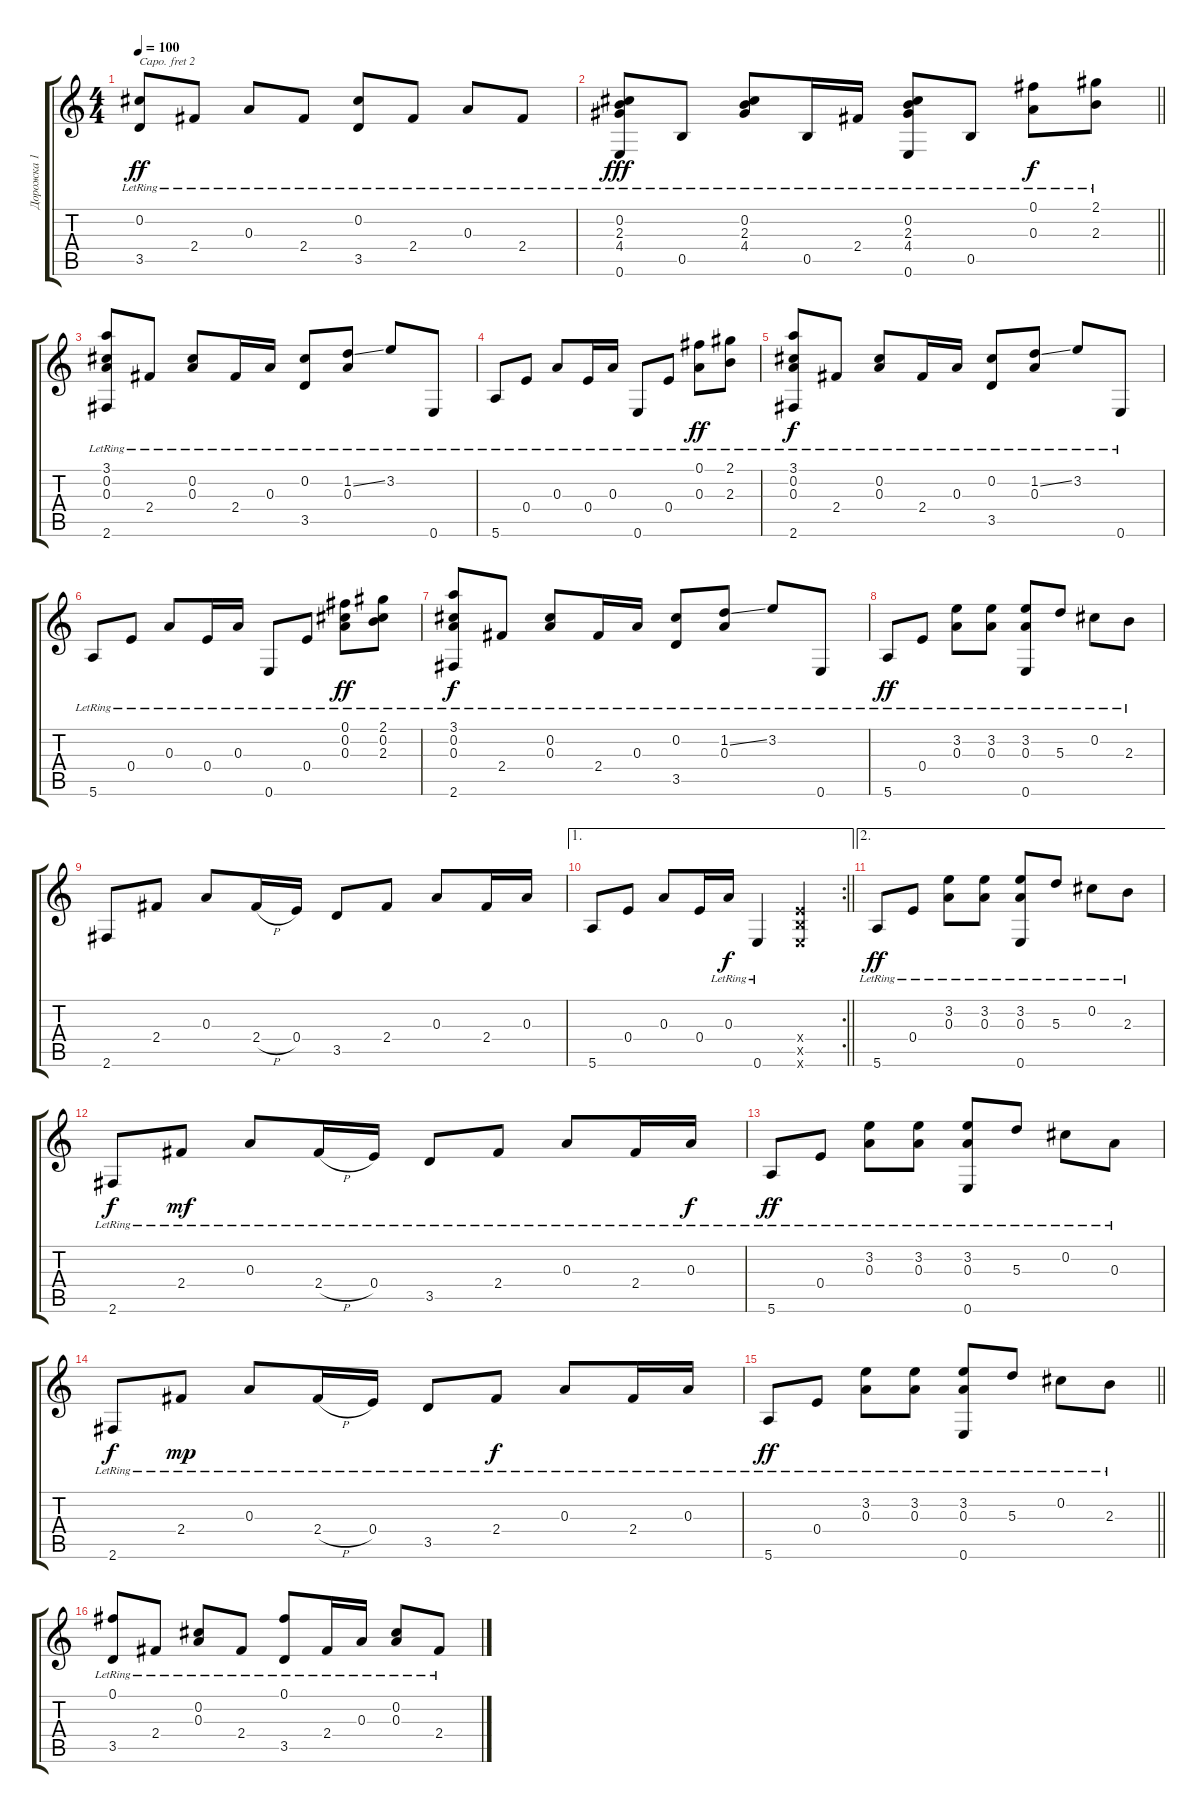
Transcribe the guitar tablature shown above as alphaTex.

\track ("Дорожка 1" "Дорожка 1") {instrument acousticguitarsteel}
\staff {score tabs}
\capo 2
\tuning (E4 B3 G3 D3 A2 D2) {hide}
\ts (4 4)
\tempo 100
\clef g2
\ks c
(0.2{lr} 3.5{lr}).8{dy ff} 2.4{lr}.8 0.3{lr}.8 2.4{lr}.8 (0.2{lr} 3.5{lr}).8 2.4{lr}.8 0.3{lr}.8 2.4{lr}.8 |
\barLineRight lightlight
(0.2{lr} 2.3{lr} 4.4{lr} 0.6{lr}).8{dy fff} 0.5{lr}.8 (0.2{lr} 2.3{lr} 4.4{lr}).8 0.5{lr}.16 2.4{lr}.16 (0.2{lr} 2.3{lr} 4.4{lr} 0.6{lr}).8 0.5{lr}.8 (0.1{lr} 0.3{lr}).8{dy f} (2.1{lr} 2.3{lr}).8 |
\section ("" "")
(3.1{lr} 0.2{lr} 0.3{lr} 2.6{lr}).8 2.4{lr}.8 (0.2{lr} 0.3{lr}).8 2.4{lr}.16 0.3{lr}.16 (0.2{lr} 3.5{lr}).8 (1.2{ss lr} 0.3{lr}).8 3.2{lr}.8 0.6{lr}.8 |
5.6{lr}.8 0.4{lr}.8 0.3{lr}.8 0.4{lr}.16 0.3{lr}.16 0.6{lr}.8 0.4{lr}.8 (0.1{lr} 0.3{lr}).8{dy ff} (2.1{lr} 2.3{lr}).8 |
(3.1{lr} 0.2{lr} 0.3{lr} 2.6{lr}).8{dy f} 2.4{lr}.8 (0.2{lr} 0.3{lr}).8 2.4{lr}.16 0.3{lr}.16 (0.2{lr} 3.5{lr}).8 (1.2{ss lr} 0.3{lr}).8 3.2{lr}.8 0.6{lr}.8 |
5.6{lr}.8 0.4{lr}.8 0.3{lr}.8 0.4{lr}.16 0.3{lr}.16 0.6{lr}.8 0.4{lr}.8 (0.1{lr} 0.2 0.3{lr}).8{dy ff} (2.1{lr} 0.2 2.3{lr}).8 |
(3.1{lr} 0.2{lr} 0.3{lr} 2.6{lr}).8{dy f} 2.4{lr}.8 (0.2{lr} 0.3{lr}).8 2.4{lr}.16 0.3{lr}.16 (0.2{lr} 3.5{lr}).8 (1.2{ss lr} 0.3{lr}).8 3.2{lr}.8 0.6{lr}.8 |
5.6{lr}.8{dy ff} 0.4{lr}.8 (3.2{lr} 0.3{lr}).8 (3.2{lr} 0.3{lr}).8 (3.2{lr} 0.3{lr} 0.6{lr}).8 5.3{lr}.8 0.2{lr}.8 2.3{lr}.8 |
2.6.8 2.4.8 0.3.8 2.4{h}.16 0.4.16 3.5.8 2.4.8 0.3.8 2.4.16 0.3.16 |
\ae 1
\rc 2
\barLineRight lightlight
5.6.8 0.4.8 0.3.8 0.4.16 0.3{lr}.16{dy f} 0.6{lr}.4 (0.4{x} 0.5{x} 0.6{x}).4 |
\ae 2
\section ("" "")
5.6{lr}.8{dy ff} 0.4{lr}.8 (3.2{lr} 0.3{lr}).8 (3.2{lr} 0.3{lr}).8 (3.2{lr} 0.3{lr} 0.6{lr}).8 5.3{lr}.8 0.2{lr}.8 2.3{lr}.8 |
2.6{lr}.8{dy f} 2.4{lr}.8{dy mf} 0.3{lr}.8 2.4{h lr}.16 0.4{lr}.16 3.5{lr}.8 2.4{lr}.8 0.3{lr}.8 2.4{lr}.16 0.3{lr}.16{dy f} |
5.6{lr}.8{dy ff} 0.4{lr}.8 (3.2{lr} 0.3{lr}).8 (3.2{lr} 0.3{lr}).8 (3.2{lr} 0.3{lr} 0.6{lr}).8 5.3{lr}.8 0.2{lr}.8 0.3{lr}.8 |
2.6{lr}.8{dy f} 2.4{lr}.8{dy mp} 0.3{lr}.8 2.4{h lr}.16 0.4{lr}.16 3.5{lr}.8 2.4{lr}.8{dy f} 0.3{lr}.8 2.4{lr}.16 0.3{lr}.16 |
\barLineRight lightlight
5.6{lr}.8{dy ff} 0.4{lr}.8 (3.2{lr} 0.3{lr}).8 (3.2{lr} 0.3{lr}).8 (3.2{lr} 0.3{lr} 0.6{lr}).8 5.3{lr}.8 0.2{lr}.8 2.3{lr}.8 |
\section ("" "")
(0.1{lr} 3.5{lr}).8 2.4{lr}.8 (0.2{lr} 0.3{lr}).8 2.4{lr}.8 (0.1{lr} 3.5{lr}).8 2.4{lr}.16 0.3{lr}.16 (0.2{lr} 0.3{lr}).8 2.4{lr}.8
